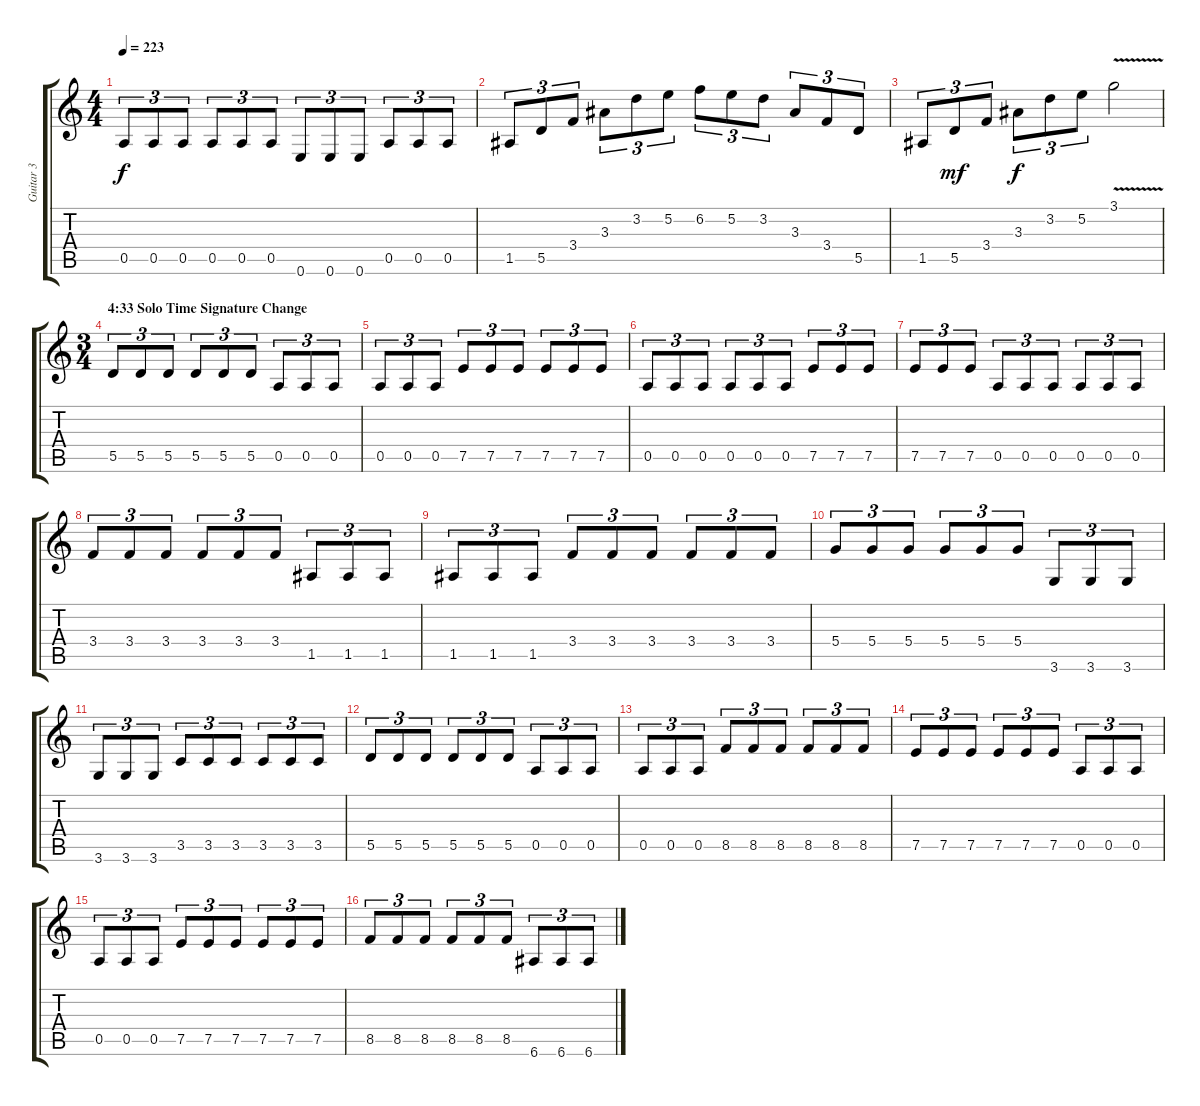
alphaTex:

\track ("Guitar 3" "Guitar 3") {instrument distortionguitar}
\staff {score tabs}
\tuning (E4 B3 G3 D3 A2 E2) {hide}
\ts (4 4)
\tempo 223
\clef g2
\ks c
0.5.8{tu (3 2) dy f} 0.5.8{tu (3 2)} 0.5.8{tu (3 2)} 0.5.8{tu (3 2)} 0.5.8{tu (3 2)} 0.5.8{tu (3 2)} 0.6.8{tu (3 2)} 0.6.8{tu (3 2)} 0.6.8{tu (3 2)} 0.5.8{tu (3 2)} 0.5.8{tu (3 2)} 0.5.8{tu (3 2)} |
1.5.8{tu (3 2)} 5.5.8{tu (3 2)} 3.4.8{tu (3 2)} 3.3.8{tu (3 2)} 3.2.8{tu (3 2)} 5.2.8{tu (3 2)} 6.2.8{tu (3 2)} 5.2.8{tu (3 2)} 3.2.8{tu (3 2)} 3.3.8{tu (3 2)} 3.4.8{tu (3 2)} 5.5.8{tu (3 2)} |
1.5.8{tu (3 2)} 5.5.8{tu (3 2) dy mf} 3.4.8{tu (3 2)} 3.3.8{tu (3 2) dy f} 3.2.8{tu (3 2)} 5.2.8{tu (3 2)} 3.1{v}.2 |
\ts (3 4)
\section ("" "4:33 Solo Time Signature Change")
5.5.8{tu (3 2)} 5.5.8{tu (3 2)} 5.5.8{tu (3 2)} 5.5.8{tu (3 2)} 5.5.8{tu (3 2)} 5.5.8{tu (3 2)} 0.5.8{tu (3 2)} 0.5.8{tu (3 2)} 0.5.8{tu (3 2)} |
0.5.8{tu (3 2)} 0.5.8{tu (3 2)} 0.5.8{tu (3 2)} 7.5.8{tu (3 2)} 7.5.8{tu (3 2)} 7.5.8{tu (3 2)} 7.5.8{tu (3 2)} 7.5.8{tu (3 2)} 7.5.8{tu (3 2)} |
0.5.8{tu (3 2)} 0.5.8{tu (3 2)} 0.5.8{tu (3 2)} 0.5.8{tu (3 2)} 0.5.8{tu (3 2)} 0.5.8{tu (3 2)} 7.5.8{tu (3 2)} 7.5.8{tu (3 2)} 7.5.8{tu (3 2)} |
7.5.8{tu (3 2)} 7.5.8{tu (3 2)} 7.5.8{tu (3 2)} 0.5.8{tu (3 2)} 0.5.8{tu (3 2)} 0.5.8{tu (3 2)} 0.5.8{tu (3 2)} 0.5.8{tu (3 2)} 0.5.8{tu (3 2)} |
3.4.8{tu (3 2)} 3.4.8{tu (3 2)} 3.4.8{tu (3 2)} 3.4.8{tu (3 2)} 3.4.8{tu (3 2)} 3.4.8{tu (3 2)} 1.5.8{tu (3 2)} 1.5.8{tu (3 2)} 1.5.8{tu (3 2)} |
1.5.8{tu (3 2)} 1.5.8{tu (3 2)} 1.5.8{tu (3 2)} 3.4.8{tu (3 2)} 3.4.8{tu (3 2)} 3.4.8{tu (3 2)} 3.4.8{tu (3 2)} 3.4.8{tu (3 2)} 3.4.8{tu (3 2)} |
5.4.8{tu (3 2)} 5.4.8{tu (3 2)} 5.4.8{tu (3 2)} 5.4.8{tu (3 2)} 5.4.8{tu (3 2)} 5.4.8{tu (3 2)} 3.6.8{tu (3 2)} 3.6.8{tu (3 2)} 3.6.8{tu (3 2)} |
3.6.8{tu (3 2)} 3.6.8{tu (3 2)} 3.6.8{tu (3 2)} 3.5.8{tu (3 2)} 3.5.8{tu (3 2)} 3.5.8{tu (3 2)} 3.5.8{tu (3 2)} 3.5.8{tu (3 2)} 3.5.8{tu (3 2)} |
5.5.8{tu (3 2)} 5.5.8{tu (3 2)} 5.5.8{tu (3 2)} 5.5.8{tu (3 2)} 5.5.8{tu (3 2)} 5.5.8{tu (3 2)} 0.5.8{tu (3 2)} 0.5.8{tu (3 2)} 0.5.8{tu (3 2)} |
0.5.8{tu (3 2)} 0.5.8{tu (3 2)} 0.5.8{tu (3 2)} 8.5.8{tu (3 2)} 8.5.8{tu (3 2)} 8.5.8{tu (3 2)} 8.5.8{tu (3 2)} 8.5.8{tu (3 2)} 8.5.8{tu (3 2)} |
7.5.8{tu (3 2)} 7.5.8{tu (3 2)} 7.5.8{tu (3 2)} 7.5.8{tu (3 2)} 7.5.8{tu (3 2)} 7.5.8{tu (3 2)} 0.5.8{tu (3 2)} 0.5.8{tu (3 2)} 0.5.8{tu (3 2)} |
0.5.8{tu (3 2)} 0.5.8{tu (3 2)} 0.5.8{tu (3 2)} 7.5.8{tu (3 2)} 7.5.8{tu (3 2)} 7.5.8{tu (3 2)} 7.5.8{tu (3 2)} 7.5.8{tu (3 2)} 7.5.8{tu (3 2)} |
8.5.8{tu (3 2)} 8.5.8{tu (3 2)} 8.5.8{tu (3 2)} 8.5.8{tu (3 2)} 8.5.8{tu (3 2)} 8.5.8{tu (3 2)} 6.6.8{tu (3 2)} 6.6.8{tu (3 2)} 6.6.8{tu (3 2)}
